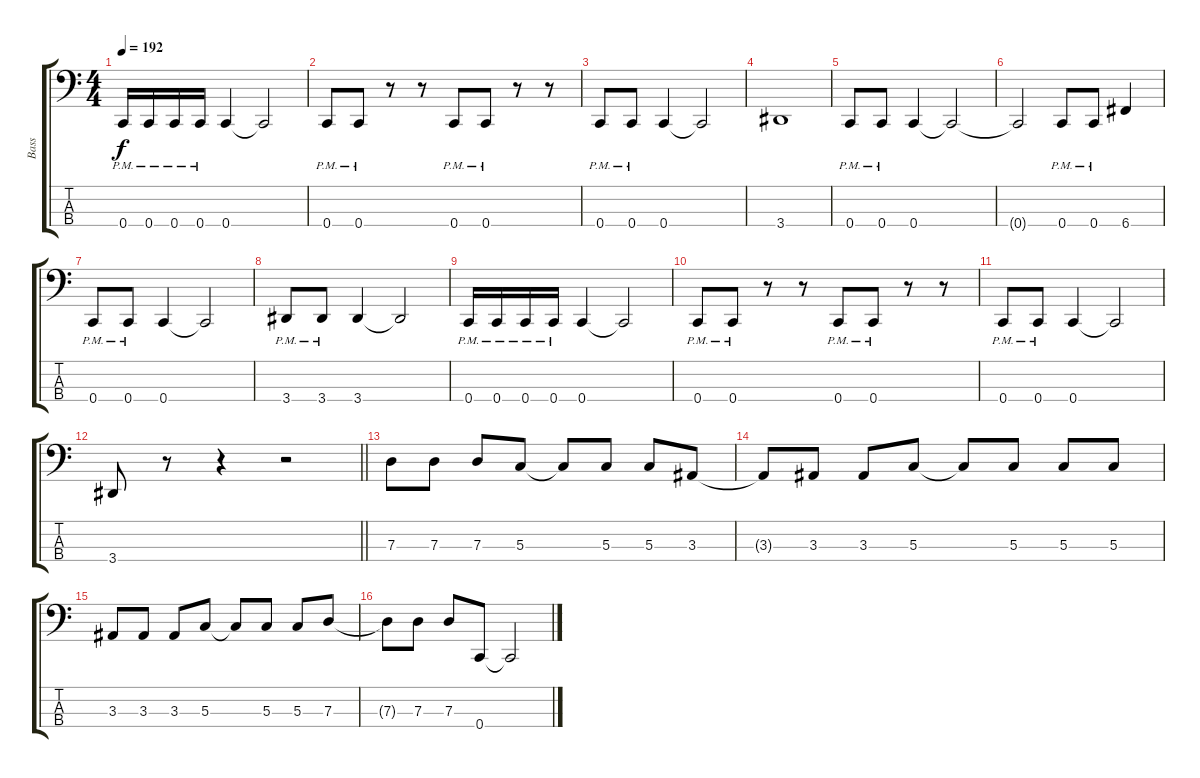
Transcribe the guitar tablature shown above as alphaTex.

\track ("Bass" "Bass") {instrument slapbass1}
\staff {score tabs}
\tuning (F2 C2 G1 C1) {hide}
\ts (4 4)
\tempo 192
\clef f4
\ks c
0.4{pm}.16{dy f} 0.4{pm}.16 0.4{pm}.16 0.4{pm}.16 0.4.4 0.4{t}.2 |
0.4{pm}.8 0.4{pm}.8 r.8 r.8 0.4{pm}.8 0.4{pm}.8 r.8 r.8 |
0.4{pm}.8 0.4{pm}.8 0.4.4 0.4{t}.2 |
3.4.1 |
0.4{pm}.8 0.4{pm}.8 0.4.4 0.4{t}.2 |
0.4{t}.2 0.4{pm}.8 0.4{pm}.8 6.4.4 |
0.4{pm}.8 0.4{pm}.8 0.4.4 0.4{t}.2 |
3.4{pm}.8 3.4{pm}.8 3.4.4 3.4{t}.2 |
0.4{pm}.16 0.4{pm}.16 0.4{pm}.16 0.4{pm}.16 0.4.4 0.4{t}.2 |
0.4{pm}.8 0.4{pm}.8 r.8 r.8 0.4{pm}.8 0.4{pm}.8 r.8 r.8 |
0.4{pm}.8 0.4{pm}.8 0.4.4 0.4{t}.2 |
\barLineRight lightlight
3.4.8 r.8 r.4 r.2 |
7.3.8 7.3.8 7.3.8 5.3.8 5.3{t}.8 5.3.8 5.3.8 3.3.8 |
3.3{t}.8 3.3.8 3.3.8 5.3.8 5.3{t}.8 5.3.8 5.3.8 5.3.8 |
3.3.8 3.3.8 3.3.8 5.3.8 5.3{t}.8 5.3.8 5.3.8 7.3.8 |
7.3{t}.8 7.3.8 7.3.8 0.4.8 0.4{t}.2
